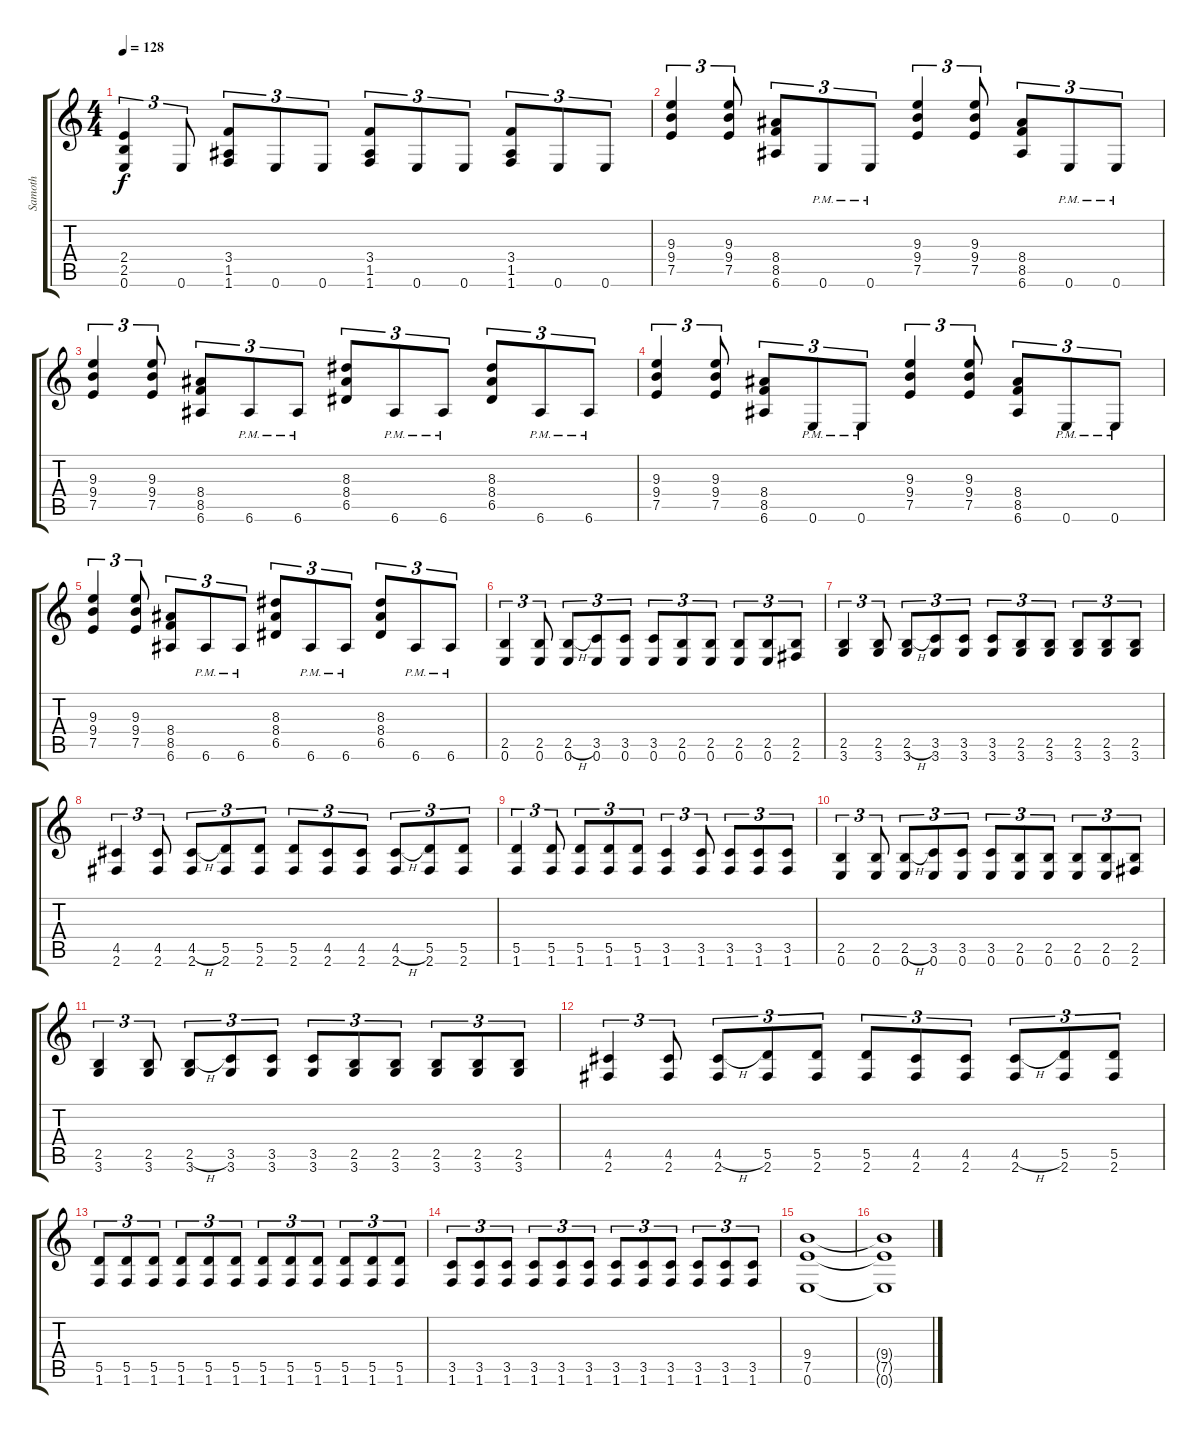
\track ("Samoth" "Samoth") {instrument distortionguitar}
\staff {score tabs}
\tuning (E4 B3 G3 D3 A2 E2) {hide}
\ts (4 4)
\tempo 128
\clef g2
\ks c
(2.4 2.5 0.6).4{tu (3 2) dy f} 0.6.8{tu (3 2)} (3.4 1.5 1.6).8{tu (3 2)} 0.6.8{tu (3 2)} 0.6.8{tu (3 2)} (3.4 1.5 1.6).8{tu (3 2)} 0.6.8{tu (3 2)} 0.6.8{tu (3 2)} (3.4 1.5 1.6).8{tu (3 2)} 0.6.8{tu (3 2)} 0.6.8{tu (3 2)} |
(9.3 9.4 7.5).4{tu (3 2)} (9.3 9.4 7.5).8{tu (3 2)} (8.4 8.5 6.6).8{tu (3 2)} 0.6{pm}.8{tu (3 2)} 0.6{pm}.8{tu (3 2)} (9.3 9.4 7.5).4{tu (3 2)} (9.3 9.4 7.5).8{tu (3 2)} (8.4 8.5 6.6).8{tu (3 2)} 0.6{pm}.8{tu (3 2)} 0.6{pm}.8{tu (3 2)} |
(9.3 9.4 7.5).4{tu (3 2)} (9.3 9.4 7.5).8{tu (3 2)} (8.4 8.5 6.6).8{tu (3 2)} 6.6{pm}.8{tu (3 2)} 6.6{pm}.8{tu (3 2)} (8.3 8.4 6.5).8{tu (3 2)} 6.6{pm}.8{tu (3 2)} 6.6{pm}.8{tu (3 2)} (8.3 8.4 6.5).8{tu (3 2)} 6.6{pm}.8{tu (3 2)} 6.6{pm}.8{tu (3 2)} |
(9.3 9.4 7.5).4{tu (3 2)} (9.3 9.4 7.5).8{tu (3 2)} (8.4 8.5 6.6).8{tu (3 2)} 0.6{pm}.8{tu (3 2)} 0.6{pm}.8{tu (3 2)} (9.3 9.4 7.5).4{tu (3 2)} (9.3 9.4 7.5).8{tu (3 2)} (8.4 8.5 6.6).8{tu (3 2)} 0.6{pm}.8{tu (3 2)} 0.6{pm}.8{tu (3 2)} |
(9.3 9.4 7.5).4{tu (3 2)} (9.3 9.4 7.5).8{tu (3 2)} (8.4 8.5 6.6).8{tu (3 2)} 6.6{pm}.8{tu (3 2)} 6.6{pm}.8{tu (3 2)} (8.3 8.4 6.5).8{tu (3 2)} 6.6{pm}.8{tu (3 2)} 6.6{pm}.8{tu (3 2)} (8.3 8.4 6.5).8{tu (3 2)} 6.6{pm}.8{tu (3 2)} 6.6{pm}.8{tu (3 2)} |
(2.5 0.6).4{tu (3 2)} (2.5 0.6).8{tu (3 2)} (2.5{h} 0.6).8{tu (3 2)} (3.5 0.6).8{tu (3 2)} (3.5 0.6).8{tu (3 2)} (3.5 0.6).8{tu (3 2)} (2.5 0.6).8{tu (3 2)} (2.5 0.6).8{tu (3 2)} (2.5 0.6).8{tu (3 2)} (2.5 0.6).8{tu (3 2)} (2.5 2.6).8{tu (3 2)} |
(2.5 3.6).4{tu (3 2)} (2.5 3.6).8{tu (3 2)} (2.5{h} 3.6).8{tu (3 2)} (3.5 3.6).8{tu (3 2)} (3.5 3.6).8{tu (3 2)} (3.5 3.6).8{tu (3 2)} (2.5 3.6).8{tu (3 2)} (2.5 3.6).8{tu (3 2)} (2.5 3.6).8{tu (3 2)} (2.5 3.6).8{tu (3 2)} (2.5 3.6).8{tu (3 2)} |
(4.5 2.6).4{tu (3 2)} (4.5 2.6).8{tu (3 2)} (4.5{h} 2.6).8{tu (3 2)} (5.5 2.6).8{tu (3 2)} (5.5 2.6).8{tu (3 2)} (5.5 2.6).8{tu (3 2)} (4.5 2.6).8{tu (3 2)} (4.5 2.6).8{tu (3 2)} (4.5{h} 2.6).8{tu (3 2)} (5.5 2.6).8{tu (3 2)} (5.5 2.6).8{tu (3 2)} |
(5.5 1.6).4{tu (3 2)} (5.5 1.6).8{tu (3 2)} (5.5 1.6).8{tu (3 2)} (5.5 1.6).8{tu (3 2)} (5.5 1.6).8{tu (3 2)} (3.5 1.6).4{tu (3 2)} (3.5 1.6).8{tu (3 2)} (3.5 1.6).8{tu (3 2)} (3.5 1.6).8{tu (3 2)} (3.5 1.6).8{tu (3 2)} |
(2.5 0.6).4{tu (3 2)} (2.5 0.6).8{tu (3 2)} (2.5{h} 0.6).8{tu (3 2)} (3.5 0.6).8{tu (3 2)} (3.5 0.6).8{tu (3 2)} (3.5 0.6).8{tu (3 2)} (2.5 0.6).8{tu (3 2)} (2.5 0.6).8{tu (3 2)} (2.5 0.6).8{tu (3 2)} (2.5 0.6).8{tu (3 2)} (2.5 2.6).8{tu (3 2)} |
(2.5 3.6).4{tu (3 2)} (2.5 3.6).8{tu (3 2)} (2.5{h} 3.6).8{tu (3 2)} (3.5 3.6).8{tu (3 2)} (3.5 3.6).8{tu (3 2)} (3.5 3.6).8{tu (3 2)} (2.5 3.6).8{tu (3 2)} (2.5 3.6).8{tu (3 2)} (2.5 3.6).8{tu (3 2)} (2.5 3.6).8{tu (3 2)} (2.5 3.6).8{tu (3 2)} |
(4.5 2.6).4{tu (3 2)} (4.5 2.6).8{tu (3 2)} (4.5{h} 2.6).8{tu (3 2)} (5.5 2.6).8{tu (3 2)} (5.5 2.6).8{tu (3 2)} (5.5 2.6).8{tu (3 2)} (4.5 2.6).8{tu (3 2)} (4.5 2.6).8{tu (3 2)} (4.5{h} 2.6).8{tu (3 2)} (5.5 2.6).8{tu (3 2)} (5.5 2.6).8{tu (3 2)} |
(5.5 1.6).8{tu (3 2)} (5.5 1.6).8{tu (3 2)} (5.5 1.6).8{tu (3 2)} (5.5 1.6).8{tu (3 2)} (5.5 1.6).8{tu (3 2)} (5.5 1.6).8{tu (3 2)} (5.5 1.6).8{tu (3 2)} (5.5 1.6).8{tu (3 2)} (5.5 1.6).8{tu (3 2)} (5.5 1.6).8{tu (3 2)} (5.5 1.6).8{tu (3 2)} (5.5 1.6).8{tu (3 2)} |
(3.5 1.6).8{tu (3 2)} (3.5 1.6).8{tu (3 2)} (3.5 1.6).8{tu (3 2)} (3.5 1.6).8{tu (3 2)} (3.5 1.6).8{tu (3 2)} (3.5 1.6).8{tu (3 2)} (3.5 1.6).8{tu (3 2)} (3.5 1.6).8{tu (3 2)} (3.5 1.6).8{tu (3 2)} (3.5 1.6).8{tu (3 2)} (3.5 1.6).8{tu (3 2)} (3.5 1.6).8{tu (3 2)} |
(9.4 7.5 0.6).1{volume 6} |
(9.4{t} 7.5{t} 0.6{t}).1
